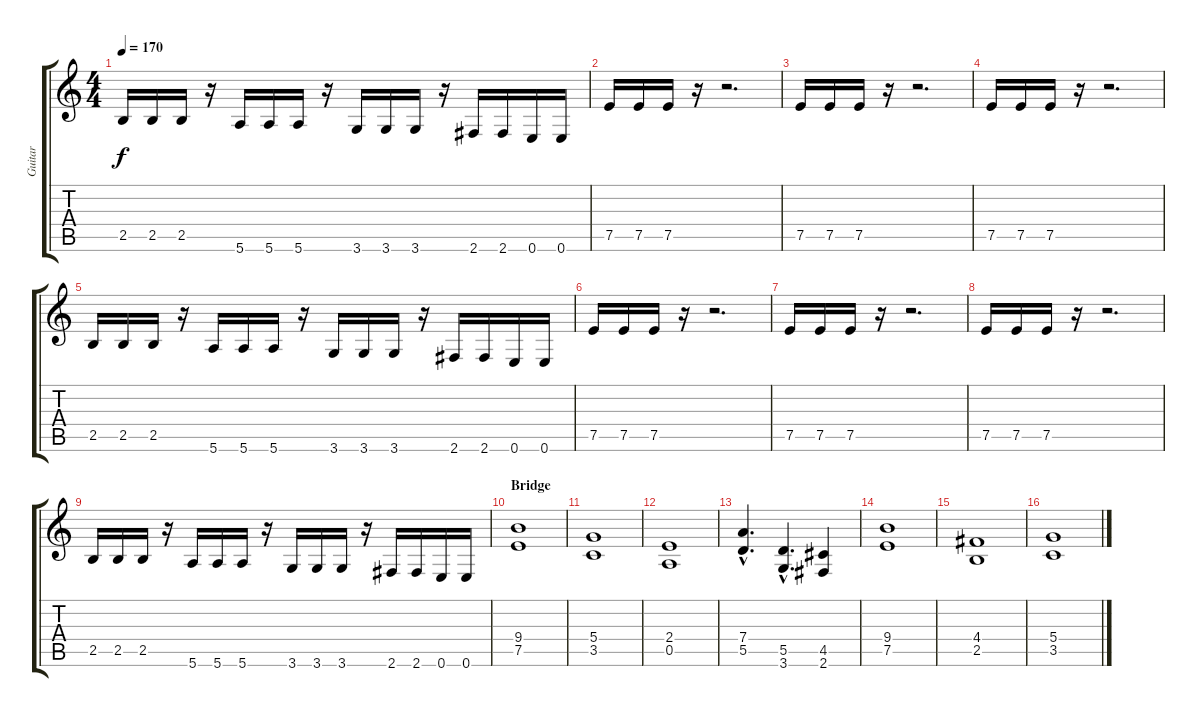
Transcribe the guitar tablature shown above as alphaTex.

\track ("Guitar" "Guitar") {instrument overdrivenguitar}
\staff {score tabs}
\tuning (E4 B3 G3 D3 A2 E2) {hide}
\ts (4 4)
\tempo 170
\clef g2
\ks c
2.5.16{dy f} 2.5.16 2.5.16 r.16 5.6.16 5.6.16 5.6.16 r.16 3.6.16 3.6.16 3.6.16 r.16 2.6.16 2.6.16 0.6.16 0.6.16 |
7.5.16 7.5.16 7.5.16 r.16 r.2{d} |
7.5.16 7.5.16 7.5.16 r.16 r.2{d} |
7.5.16 7.5.16 7.5.16 r.16 r.2{d} |
2.5.16 2.5.16 2.5.16 r.16 5.6.16 5.6.16 5.6.16 r.16 3.6.16 3.6.16 3.6.16 r.16 2.6.16 2.6.16 0.6.16 0.6.16 |
7.5.16 7.5.16 7.5.16 r.16 r.2{d} |
7.5.16 7.5.16 7.5.16 r.16 r.2{d} |
7.5.16 7.5.16 7.5.16 r.16 r.2{d} |
2.5.16 2.5.16 2.5.16 r.16 5.6.16 5.6.16 5.6.16 r.16 3.6.16 3.6.16 3.6.16 r.16 2.6.16 2.6.16 0.6.16 0.6.16 |
\section ("" "Bridge")
(9.4 7.5).1 |
(5.4 3.5).1 |
(2.4 0.5).1 |
(7.4{hac} 5.5{hac}).4{d} (5.5{hac} 3.6{hac}).4{d} (4.5 2.6).4 |
(9.4 7.5).1 |
(4.4 2.5).1 |
(5.4 3.5).1
